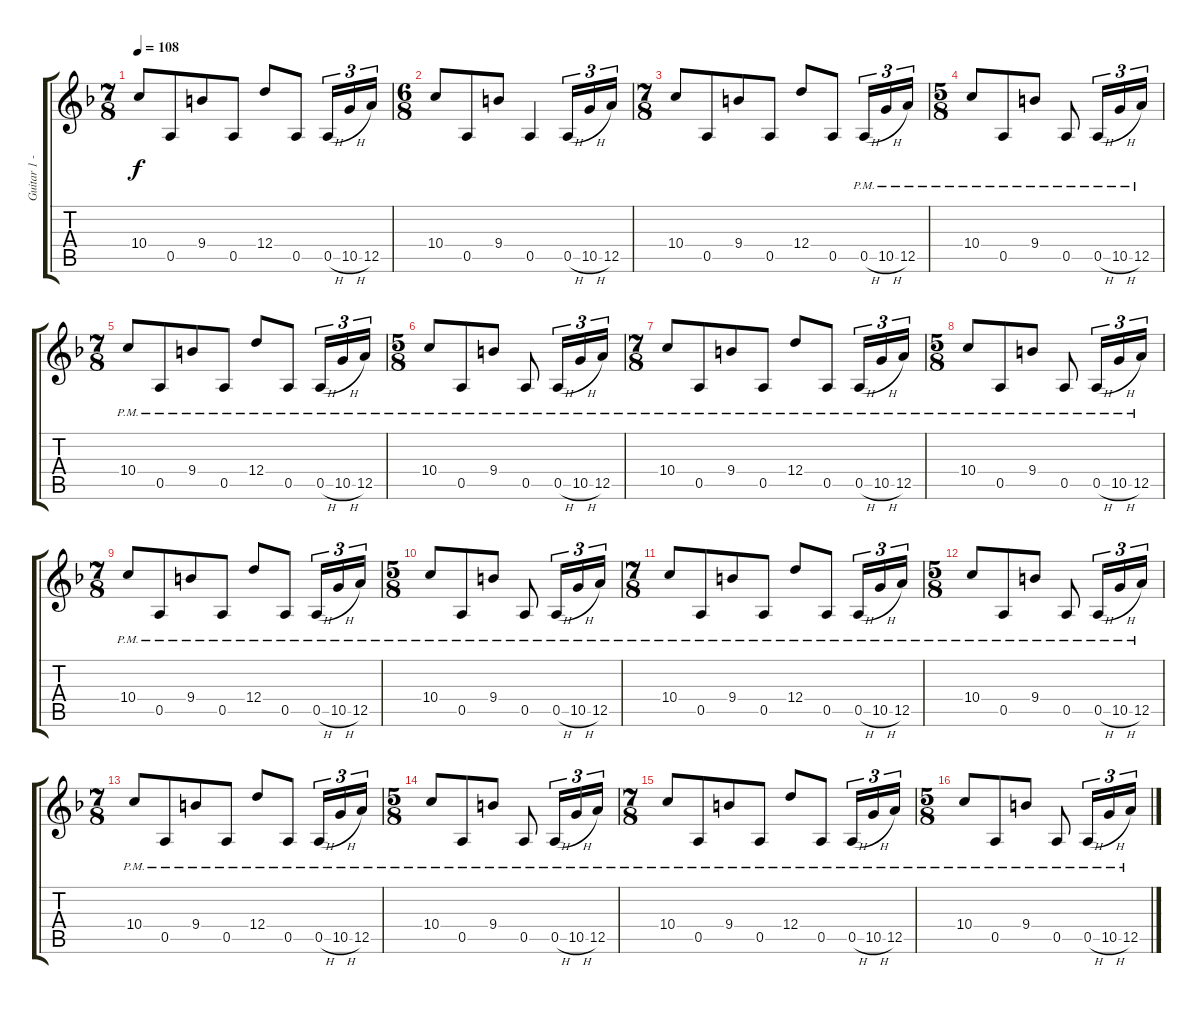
\track ("Guitar 1 - hidden" "Guitar 1 -") {instrument overdrivenguitar}
\staff {score tabs}
\tuning (E4 B3 G3 D3 A2 D2) {hide}
\ts (7 8)
\tempo 108
\clef g2
\ks dminor
10.4.8{dy f} 0.5.8 9.4.8 0.5.8 12.4.8 0.5.8 0.5{h}.16{tu (3 2)} 10.5{h}.16{tu (3 2)} 12.5.16{tu (3 2)} |
\ts (6 8)
10.4.8 0.5.8 9.4.8 0.5.4 0.5{h}.16{tu (3 2)} 10.5{h}.16{tu (3 2)} 12.5.16{tu (3 2)} |
\ts (7 8)
10.4.8 0.5.8 9.4.8 0.5.8 12.4.8 0.5.8 0.5{h pm}.16{tu (3 2)} 10.5{h pm}.16{tu (3 2)} 12.5{pm}.16{tu (3 2)} |
\ts (5 8)
10.4{pm}.8 0.5{pm}.8 9.4{pm}.8 0.5{pm}.8 0.5{h pm}.16{tu (3 2)} 10.5{h pm}.16{tu (3 2)} 12.5{pm}.16{tu (3 2)} |
\ts (7 8)
10.4{pm}.8 0.5{pm}.8 9.4{pm}.8 0.5{pm}.8 12.4{pm}.8 0.5{pm}.8 0.5{h pm}.16{tu (3 2)} 10.5{h pm}.16{tu (3 2)} 12.5{pm}.16{tu (3 2)} |
\ts (5 8)
10.4{pm}.8 0.5{pm}.8 9.4{pm}.8 0.5{pm}.8 0.5{h pm}.16{tu (3 2)} 10.5{h pm}.16{tu (3 2)} 12.5{pm}.16{tu (3 2)} |
\ts (7 8)
10.4{pm}.8 0.5{pm}.8 9.4{pm}.8 0.5{pm}.8 12.4{pm}.8 0.5{pm}.8 0.5{h pm}.16{tu (3 2)} 10.5{h pm}.16{tu (3 2)} 12.5{pm}.16{tu (3 2)} |
\ts (5 8)
10.4{pm}.8 0.5{pm}.8 9.4{pm}.8 0.5{pm}.8 0.5{h pm}.16{tu (3 2)} 10.5{h pm}.16{tu (3 2)} 12.5{pm}.16{tu (3 2)} |
\ts (7 8)
10.4{pm}.8 0.5{pm}.8 9.4{pm}.8 0.5{pm}.8 12.4{pm}.8 0.5{pm}.8 0.5{h pm}.16{tu (3 2)} 10.5{h pm}.16{tu (3 2)} 12.5{pm}.16{tu (3 2)} |
\ts (5 8)
10.4{pm}.8 0.5{pm}.8 9.4{pm}.8 0.5{pm}.8 0.5{h pm}.16{tu (3 2)} 10.5{h pm}.16{tu (3 2)} 12.5{pm}.16{tu (3 2)} |
\ts (7 8)
10.4{pm}.8 0.5{pm}.8 9.4{pm}.8 0.5{pm}.8 12.4{pm}.8 0.5{pm}.8 0.5{h pm}.16{tu (3 2)} 10.5{h pm}.16{tu (3 2)} 12.5{pm}.16{tu (3 2)} |
\ts (5 8)
10.4{pm}.8 0.5{pm}.8 9.4{pm}.8 0.5{pm}.8 0.5{h pm}.16{tu (3 2)} 10.5{h pm}.16{tu (3 2)} 12.5{pm}.16{tu (3 2)} |
\ts (7 8)
10.4{pm}.8 0.5{pm}.8 9.4{pm}.8 0.5{pm}.8 12.4{pm}.8 0.5{pm}.8 0.5{h pm}.16{tu (3 2)} 10.5{h pm}.16{tu (3 2)} 12.5{pm}.16{tu (3 2)} |
\ts (5 8)
10.4{pm}.8 0.5{pm}.8 9.4{pm}.8 0.5{pm}.8 0.5{h pm}.16{tu (3 2)} 10.5{h pm}.16{tu (3 2)} 12.5{pm}.16{tu (3 2)} |
\ts (7 8)
10.4{pm}.8 0.5{pm}.8 9.4{pm}.8 0.5{pm}.8 12.4{pm}.8 0.5{pm}.8 0.5{h pm}.16{tu (3 2)} 10.5{h pm}.16{tu (3 2)} 12.5{pm}.16{tu (3 2)} |
\ts (5 8)
10.4{pm}.8 0.5{pm}.8 9.4{pm}.8 0.5{pm}.8 0.5{h pm}.16{tu (3 2)} 10.5{h pm}.16{tu (3 2)} 12.5{pm}.16{tu (3 2)}
